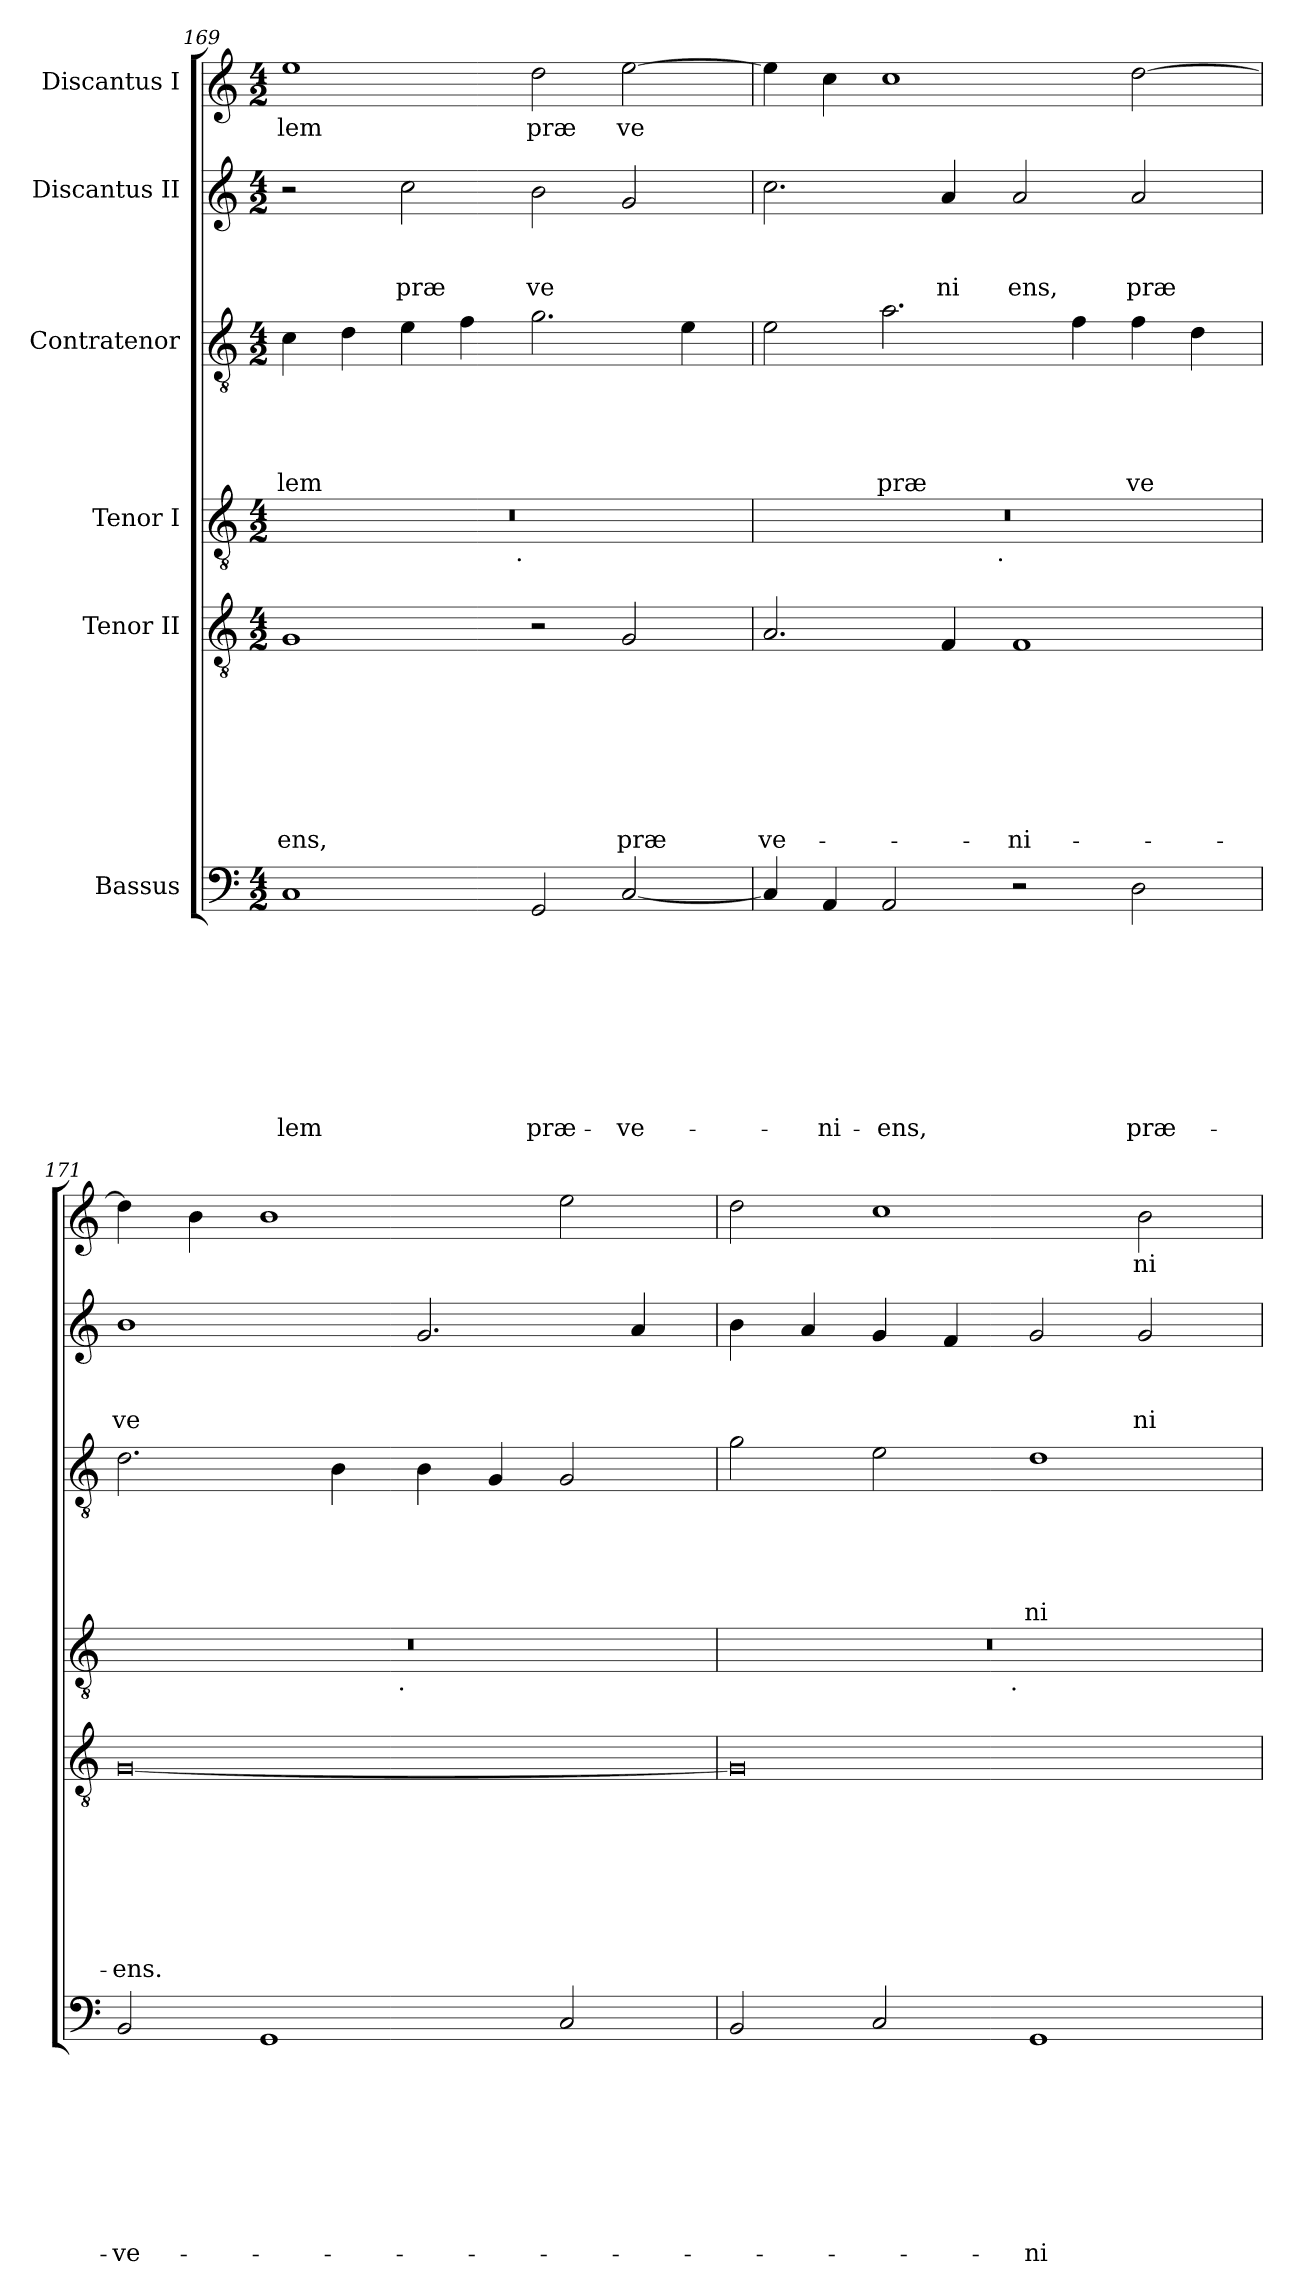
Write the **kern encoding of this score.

**kern	**text	**text	**text	**text	**text	**text	**text	**text	**text	**kern	**text	**text	**text	**text	**text	**text	**text	**text	**kern	**kern	**text	**text	**text	**text	**text	**kern	**text	**text	**text	**kern	**text
*part6	*part6	*part6	*part6	*part6	*part6	*part6	*part6	*part6	*part6	*part5	*part5	*part5	*part5	*part5	*part5	*part5	*part5	*part5	*part4	*part3	*part3	*part3	*part3	*part3	*part3	*part2	*part2	*part2	*part2	*part1	*part1
*staff6	*staff6	*staff6	*staff6	*staff6	*staff6	*staff6	*staff6	*staff6	*staff6	*staff5	*staff5	*staff5	*staff5	*staff5	*staff5	*staff5	*staff5	*staff5	*staff4	*staff3	*staff3	*staff3	*staff3	*staff3	*staff3	*staff2	*staff2	*staff2	*staff2	*staff1	*staff1
*I"Bassus	*	*	*	*	*	*	*	*	*	*I"Tenor II	*	*	*	*	*	*	*	*	*I"Tenor I	*I"Contratenor	*	*	*	*	*	*I"Discantus II	*	*	*	*I"Discantus I	*
*clefF4	*	*	*	*	*	*	*	*	*	*clefGv2	*	*	*	*	*	*	*	*	*clefGv2	*clefGv2	*	*	*	*	*	*clefG2	*	*	*	*clefG2	*
*k[]	*	*	*	*	*	*	*	*	*	*k[]	*	*	*	*	*	*	*	*	*k[]	*k[]	*	*	*	*	*	*k[]	*	*	*	*k[]	*
*C:	*	*	*	*	*	*	*	*	*	*C:	*	*	*	*	*	*	*	*	*C:	*C:	*	*	*	*	*	*C:	*	*	*	*C:	*
*M4/2	*	*	*	*	*	*	*	*	*	*M4/2	*	*	*	*	*	*	*	*	*M4/2	*M4/2	*	*	*	*	*	*M4/2	*	*	*	*M4/2	*
=169	=169	=169	=169	=169	=169	=169	=169	=169	=169	=169	=169	=169	=169	=169	=169	=169	=169	=169	=169	=169	=169	=169	=169	=169	=169	=169	=169	=169	=169	=169	=169
!	!	!	!	!	!	!	!	!	!LO:LY:b	!	!	!	!	!	!	!	!	!LO:LY:b	!	!	!	!	!	!	!LO:LY:b	!	!	!	!	!	!LO:LY:b
*	*	*	*	*	*	*	*	*	*	*	*	*	*	*	*	*	*	*	*^	*	*	*	*	*	*	*	*	*	*	*	*
1C	.	.	.	.	.	.	.	.	-lem	1G	.	.	.	.	.	.	.	ens,	0r	2ryy	4c\	.	.	.	.	lem	2r	.	.	.	1ee	lem
.	.	.	.	.	.	.	.	.	.	.	.	.	.	.	.	.	.	.	.	.	4d\	.	.	.	.	.	.	.	.	.	.	.
!	!	!	!	!	!	!	!	!	!	!	!	!	!	!	!	!	!	!	!	!	!	!	!	!	!	!	!	!	!	!LO:LY:b	!	!
.	.	.	.	.	.	.	.	.	.	.	.	.	.	.	.	.	.	.	.	4...ryy	4e\	.	.	.	.	.	2cc\	.	.	præ	.	.
.	.	.	.	.	.	.	.	.	.	.	.	.	.	.	.	.	.	.	.	.	4f\	.	.	.	.	.	.	.	.	.	.	.
!	!	!	!	!	!	!	!	!	!	!	!	!	!	!	!	!	!	!	!	!LO:TX:b:t=.	!	!	!	!	!	!	!	!	!	!	!	!
.	.	.	.	.	.	.	.	.	.	.	.	.	.	.	.	.	.	.	.	1ryy	.	.	.	.	.	.	.	.	.	.	.	.
!	!	!	!	!	!	!	!	!	!LO:LY:b	!	!	!	!	!	!	!	!	!	!	!	!	!	!	!	!	!	!	!	!	!LO:LY:b	!	!LO:LY:b
2GG/	.	.	.	.	.	.	.	.	præ-	2r	.	.	.	.	.	.	.	.	.	.	2.g\	.	.	.	.	.	2b\	.	.	ve	2dd\	præ
!	!	!	!	!	!	!	!	!	!LO:LY:b	!	!	!	!	!	!	!	!	!LO:LY:b	!	!	!	!	!	!	!	!	!	!	!	!	!	!LO:LY:b
[<2C/	.	.	.	.	.	.	.	.	-ve-	2G/	.	.	.	.	.	.	.	præ	.	.	.	.	.	.	.	.	2g/	.	.	.	[<2ee\	ve
.	.	.	.	.	.	.	.	.	.	.	.	.	.	.	.	.	.	.	.	.	4e\	.	.	.	.	.	.	.	.	.	.	.
.	.	.	.	.	.	.	.	.	.	.	.	.	.	.	.	.	.	.	.	32ryy	.	.	.	.	.	.	.	.	.	.	.	.
!!LO:PB:g=z
=170	=170	=170	=170	=170	=170	=170	=170	=170	=170	=170	=170	=170	=170	=170	=170	=170	=170	=170	=170	=170	=170	=170	=170	=170	=170	=170	=170	=170	=170	=170	=170	=170
!	!	!	!	!	!	!	!	!	!	!	!	!	!	!	!	!	!	!LO:LY:b	!	!	!	!	!	!	!	!	!	!	!	!	!	!
4C/]	.	.	.	.	.	.	.	.	.	2.A/	.	.	.	.	.	.	.	ve-	0r	2ryy	2e\	.	.	.	.	.	2.cc\	.	.	.	4ee\]	.
!	!	!	!	!	!	!	!	!	!LO:LY:b	!	!	!	!	!	!	!	!	!	!	!	!	!	!	!	!	!	!	!	!	!	!	!
4AA/	.	.	.	.	.	.	.	.	-ni-	.	.	.	.	.	.	.	.	.	.	.	.	.	.	.	.	.	.	.	.	.	4cc\	.
!	!	!	!	!	!	!	!	!	!LO:LY:b	!	!	!	!	!	!	!	!	!	!	!	!	!	!	!	!	!LO:LY:b	!	!	!	!	!	!
2AA/	.	.	.	.	.	.	.	.	-ens,	.	.	.	.	.	.	.	.	.	.	4...ryy	2.a\	.	.	.	.	præ	.	.	.	.	1cc	.
!	!	!	!	!	!	!	!	!	!	!	!	!	!	!	!	!	!	!	!	!	!	!	!	!	!	!	!	!	!	!LO:LY:b	!	!
.	.	.	.	.	.	.	.	.	.	4F/	.	.	.	.	.	.	.	.	.	.	.	.	.	.	.	.	4a/	.	.	ni	.	.
!	!	!	!	!	!	!	!	!	!	!	!	!	!	!	!	!	!	!	!	!LO:TX:b:t=.	!	!	!	!	!	!	!	!	!	!	!	!
.	.	.	.	.	.	.	.	.	.	.	.	.	.	.	.	.	.	.	.	1ryy	.	.	.	.	.	.	.	.	.	.	.	.
!	!	!	!	!	!	!	!	!	!	!	!	!	!	!	!	!	!	!LO:LY:b	!	!	!	!	!	!	!	!	!	!	!	!LO:LY:b	!	!
2r	.	.	.	.	.	.	.	.	.	1F	.	.	.	.	.	.	.	-ni-	.	.	.	.	.	.	.	.	2a/	.	.	ens,	.	.
.	.	.	.	.	.	.	.	.	.	.	.	.	.	.	.	.	.	.	.	.	4f\	.	.	.	.	.	.	.	.	.	.	.
!	!	!	!	!	!	!	!	!	!LO:LY:b	!	!	!	!	!	!	!	!	!	!	!	!	!	!	!	!	!LO:LY:b	!	!	!	!LO:LY:b	!	!
2D\	.	.	.	.	.	.	.	.	præ-	.	.	.	.	.	.	.	.	.	.	.	4f\	.	.	.	.	ve	2a/	.	.	præ	[>2dd\	.
.	.	.	.	.	.	.	.	.	.	.	.	.	.	.	.	.	.	.	.	.	4d\	.	.	.	.	.	.	.	.	.	.	.
.	.	.	.	.	.	.	.	.	.	.	.	.	.	.	.	.	.	.	.	32ryy	.	.	.	.	.	.	.	.	.	.	.	.
=171	=171	=171	=171	=171	=171	=171	=171	=171	=171	=171	=171	=171	=171	=171	=171	=171	=171	=171	=171	=171	=171	=171	=171	=171	=171	=171	=171	=171	=171	=171	=171	=171
!	!	!	!	!	!	!	!	!	!LO:LY:b	!	!	!	!	!	!	!	!	!LO:LY:b	!	!	!	!	!	!	!	!	!	!	!	!LO:LY:b	!	!
2BB/	.	.	.	.	.	.	.	.	-ve-	[<0G	.	.	.	.	.	.	.	-ens.	0r	2ryy	2.d\	.	.	.	.	.	1b	.	.	ve	4dd\]	.
.	.	.	.	.	.	.	.	.	.	.	.	.	.	.	.	.	.	.	.	.	.	.	.	.	.	.	.	.	.	.	4b\	.
1GG	.	.	.	.	.	.	.	.	.	.	.	.	.	.	.	.	.	.	.	4...ryy	.	.	.	.	.	.	.	.	.	.	1b	.
.	.	.	.	.	.	.	.	.	.	.	.	.	.	.	.	.	.	.	.	.	4B\	.	.	.	.	.	.	.	.	.	.	.
!	!	!	!	!	!	!	!	!	!	!	!	!	!	!	!	!	!	!	!	!LO:TX:b:t=.	!	!	!	!	!	!	!	!	!	!	!	!
.	.	.	.	.	.	.	.	.	.	.	.	.	.	.	.	.	.	.	.	1ryy	.	.	.	.	.	.	.	.	.	.	.	.
.	.	.	.	.	.	.	.	.	.	.	.	.	.	.	.	.	.	.	.	.	4B\	.	.	.	.	.	2.g/	.	.	.	.	.
.	.	.	.	.	.	.	.	.	.	.	.	.	.	.	.	.	.	.	.	.	4G/	.	.	.	.	.	.	.	.	.	.	.
2C/	.	.	.	.	.	.	.	.	.	.	.	.	.	.	.	.	.	.	.	.	2G/	.	.	.	.	.	.	.	.	.	2ee\	.
.	.	.	.	.	.	.	.	.	.	.	.	.	.	.	.	.	.	.	.	.	.	.	.	.	.	.	4a/	.	.	.	.	.
.	.	.	.	.	.	.	.	.	.	.	.	.	.	.	.	.	.	.	.	32ryy	.	.	.	.	.	.	.	.	.	.	.	.
=172	=172	=172	=172	=172	=172	=172	=172	=172	=172	=172	=172	=172	=172	=172	=172	=172	=172	=172	=172	=172	=172	=172	=172	=172	=172	=172	=172	=172	=172	=172	=172	=172
2BB/	.	.	.	.	.	.	.	.	.	0G]	.	.	.	.	.	.	.	.	0r	2ryy	2g\	.	.	.	.	.	4b\	.	.	.	2dd\	.
.	.	.	.	.	.	.	.	.	.	.	.	.	.	.	.	.	.	.	.	.	.	.	.	.	.	.	4a/	.	.	.	.	.
2C/	.	.	.	.	.	.	.	.	.	.	.	.	.	.	.	.	.	.	.	4...ryy	2e\	.	.	.	.	.	4g/	.	.	.	1cc	.
.	.	.	.	.	.	.	.	.	.	.	.	.	.	.	.	.	.	.	.	.	.	.	.	.	.	.	4f/	.	.	.	.	.
!	!	!	!	!	!	!	!	!	!	!	!	!	!	!	!	!	!	!	!	!LO:TX:b:t=.	!	!	!	!	!	!	!	!	!	!	!	!
.	.	.	.	.	.	.	.	.	.	.	.	.	.	.	.	.	.	.	.	1ryy	.	.	.	.	.	.	.	.	.	.	.	.
!	!	!	!	!	!	!	!	!	!LO:LY:b	!	!	!	!	!	!	!	!	!	!	!	!	!	!	!	!	!LO:LY:b	!	!	!	!	!	!
1GG	.	.	.	.	.	.	.	.	-ni-	.	.	.	.	.	.	.	.	.	.	.	1d	.	.	.	.	ni	2g/	.	.	.	.	.
!	!	!	!	!	!	!	!	!	!	!	!	!	!	!	!	!	!	!	!	!	!	!	!	!	!	!	!	!	!	!LO:LY:b	!	!LO:LY:b
.	.	.	.	.	.	.	.	.	.	.	.	.	.	.	.	.	.	.	.	.	.	.	.	.	.	.	2g/	.	.	ni	2b\	ni-
.	.	.	.	.	.	.	.	.	.	.	.	.	.	.	.	.	.	.	.	32ryy	.	.	.	.	.	.	.	.	.	.	.	.
*	*	*	*	*	*	*	*	*	*	*	*	*	*	*	*	*	*	*	*v	*v	*	*	*	*	*	*	*	*	*	*	*	*
=	=	=	=	=	=	=	=	=	=	=	=	=	=	=	=	=	=	=	=	=	=	=	=	=	=	=	=	=	=	=	=
*-	*-	*-	*-	*-	*-	*-	*-	*-	*-	*-	*-	*-	*-	*-	*-	*-	*-	*-	*-	*-	*-	*-	*-	*-	*-	*-	*-	*-	*-	*-	*-
